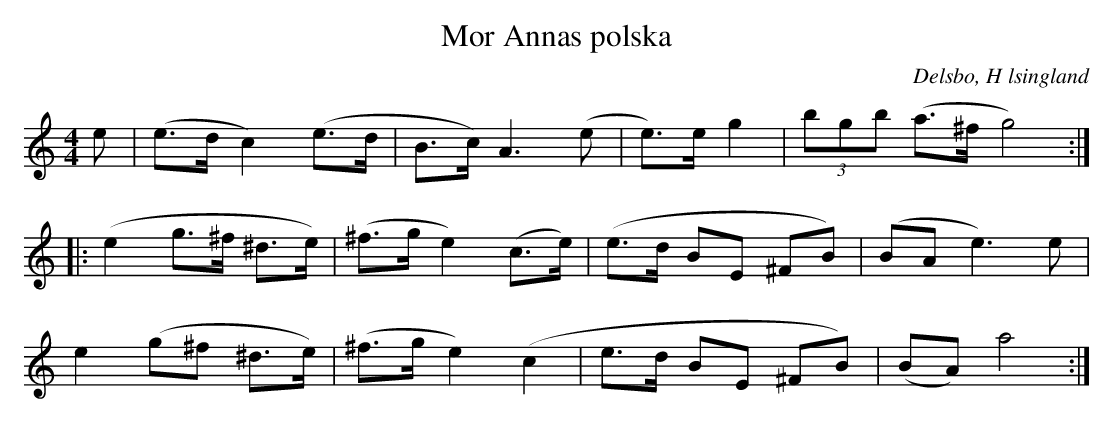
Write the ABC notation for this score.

X:1
T: Mor Annas polska
O: Delsbo, H lsingland
M: 4/4
L: 1/8
K: Am
e|(e>d c2) (e>d|B>c) A3(e|e)>e g2|(3bgb (a>^f g4):|
|:(e2 g>^f ^d>e)|(^f>g e2) (c>e)|(e>d BE ^FB)|(BA e3) e|
e2 (g^f ^d>e)|(^f>g e2) (c2|e>d BE ^FB)|(BA) a4:|
